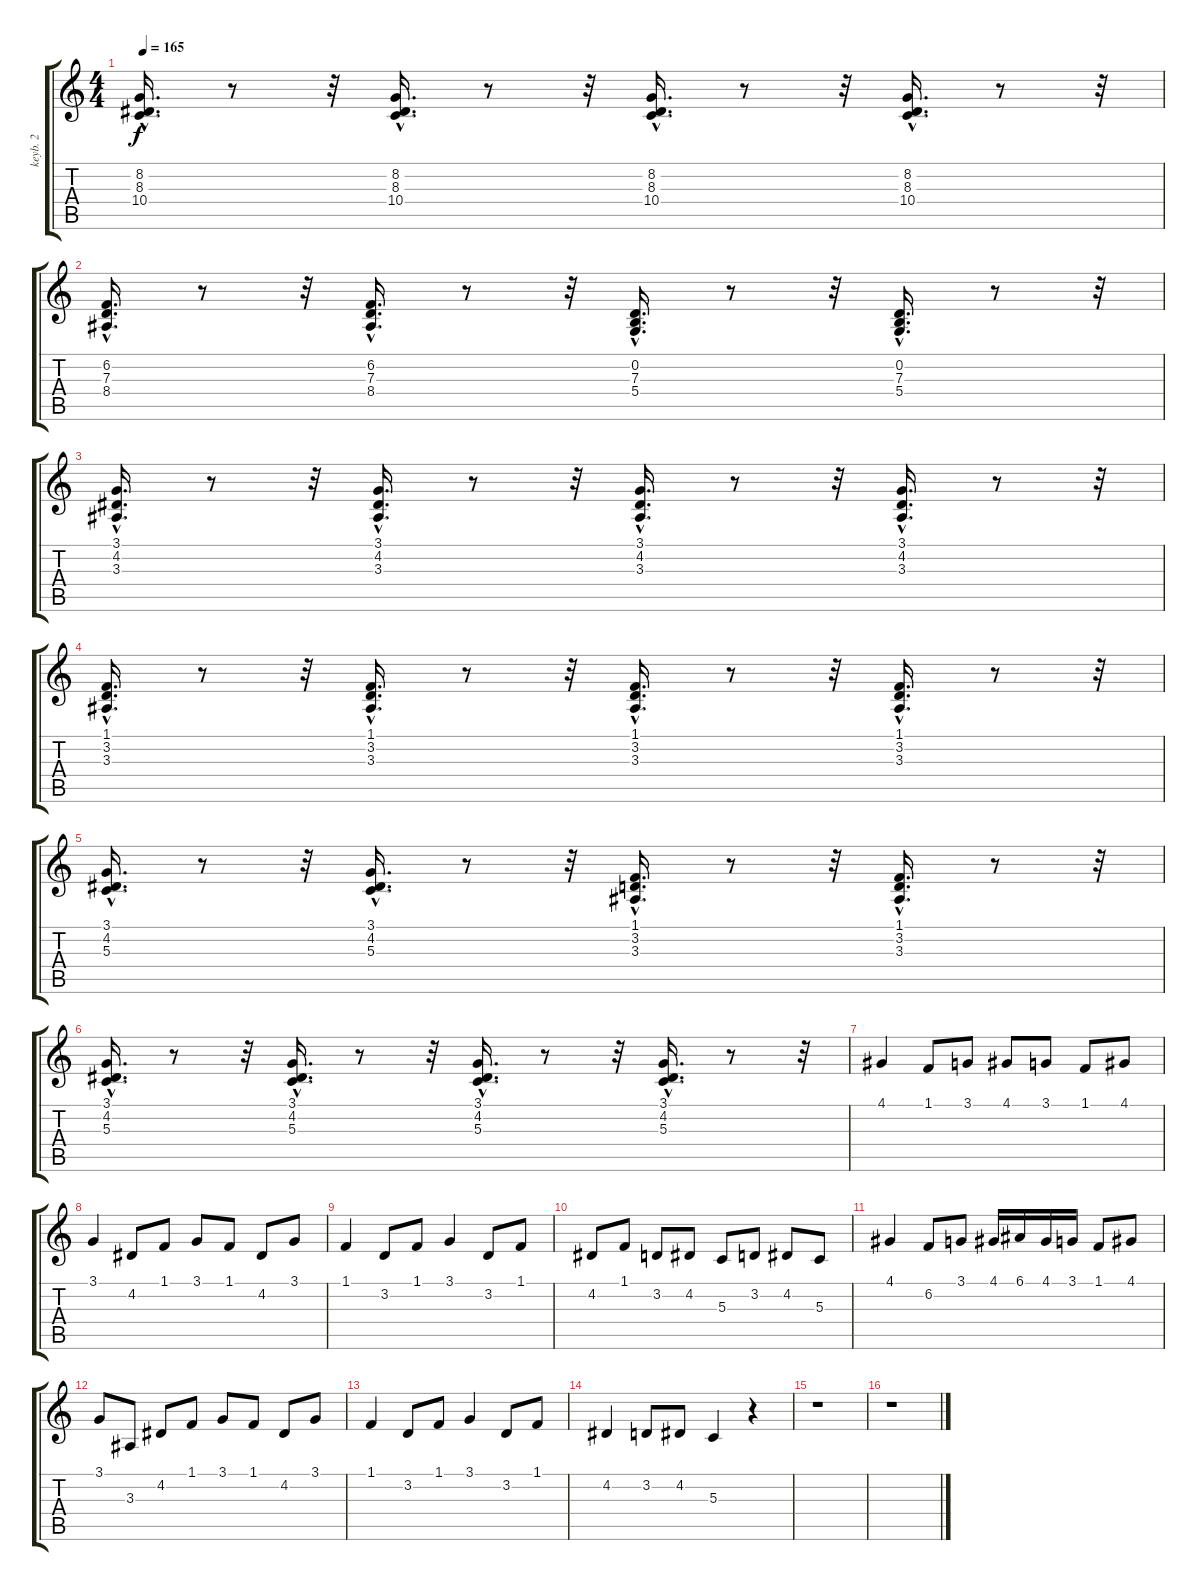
\track ("keyb. 2" "keyb. 2") {instrument frenchhorn}
\staff {score tabs}
\tuning (E4 B3 G3 D3 A2 E2) {hide}
\ts (4 4)
\tempo 165
\clef g2
\ks c
(8.2{hac} 8.3{hac} 10.4{hac}).16{d dy f} r.8 r.32 (8.2{hac} 8.3{hac} 10.4{hac}).16{d} r.8 r.32 (8.2{hac} 8.3{hac} 10.4{hac}).16{d} r.8 r.32 (8.2{hac} 8.3{hac} 10.4{hac}).16{d} r.8 r.32 |
(6.2{hac} 7.3{hac} 8.4{hac}).16{d} r.8 r.32 (6.2{hac} 7.3{hac} 8.4{hac}).16{d} r.8 r.32 (0.2{hac} 7.3{hac} 5.4{hac}).16{d} r.8 r.32 (0.2{hac} 7.3{hac} 5.4{hac}).16{d} r.8 r.32 |
(3.1{hac} 4.2{hac} 3.3{hac}).16{d} r.8 r.32 (3.1{hac} 4.2{hac} 3.3{hac}).16{d} r.8 r.32 (3.1{hac} 4.2{hac} 3.3{hac}).16{d} r.8 r.32 (3.1{hac} 4.2{hac} 3.3{hac}).16{d} r.8 r.32 |
(1.1{hac} 3.2{hac} 3.3{hac}).16{d} r.8 r.32 (1.1{hac} 3.2{hac} 3.3{hac}).16{d} r.8 r.32 (1.1{hac} 3.2{hac} 3.3{hac}).16{d} r.8 r.32 (1.1{hac} 3.2{hac} 3.3{hac}).16{d} r.8 r.32 |
(3.1{hac} 4.2{hac} 5.3{hac}).16{d} r.8 r.32 (3.1{hac} 4.2{hac} 5.3{hac}).16{d} r.8 r.32 (1.1{hac} 3.2{hac} 3.3{hac}).16{d} r.8 r.32 (1.1{hac} 3.2{hac} 3.3{hac}).16{d} r.8 r.32 |
(3.1{hac} 4.2{hac} 5.3{hac}).16{d} r.8 r.32 (3.1{hac} 4.2{hac} 5.3{hac}).16{d} r.8 r.32 (3.1{hac} 4.2{hac} 5.3{hac}).16{d} r.8 r.32 (3.1{hac} 4.2{hac} 5.3{hac}).16{d} r.8 r.32 |
4.1.4 1.1.8 3.1.8 4.1.8 3.1.8 1.1.8 4.1.8 |
3.1.4 4.2.8 1.1.8 3.1.8 1.1.8 4.2.8 3.1.8 |
1.1.4 3.2.8 1.1.8 3.1.4 3.2.8 1.1.8 |
4.2.8 1.1.8 3.2.8 4.2.8 5.3.8 3.2.8 4.2.8 5.3.8 |
4.1.4 6.2.8 3.1.8 4.1.16 6.1.16 4.1.16 3.1.16 1.1.8 4.1.8 |
3.1.8 3.3.8 4.2.8 1.1.8 3.1.8 1.1.8 4.2.8 3.1.8 |
1.1.4 3.2.8 1.1.8 3.1.4 3.2.8 1.1.8 |
4.2.4 3.2.8 4.2.8 5.3.4 r.4 |
r.1 |
r.1
